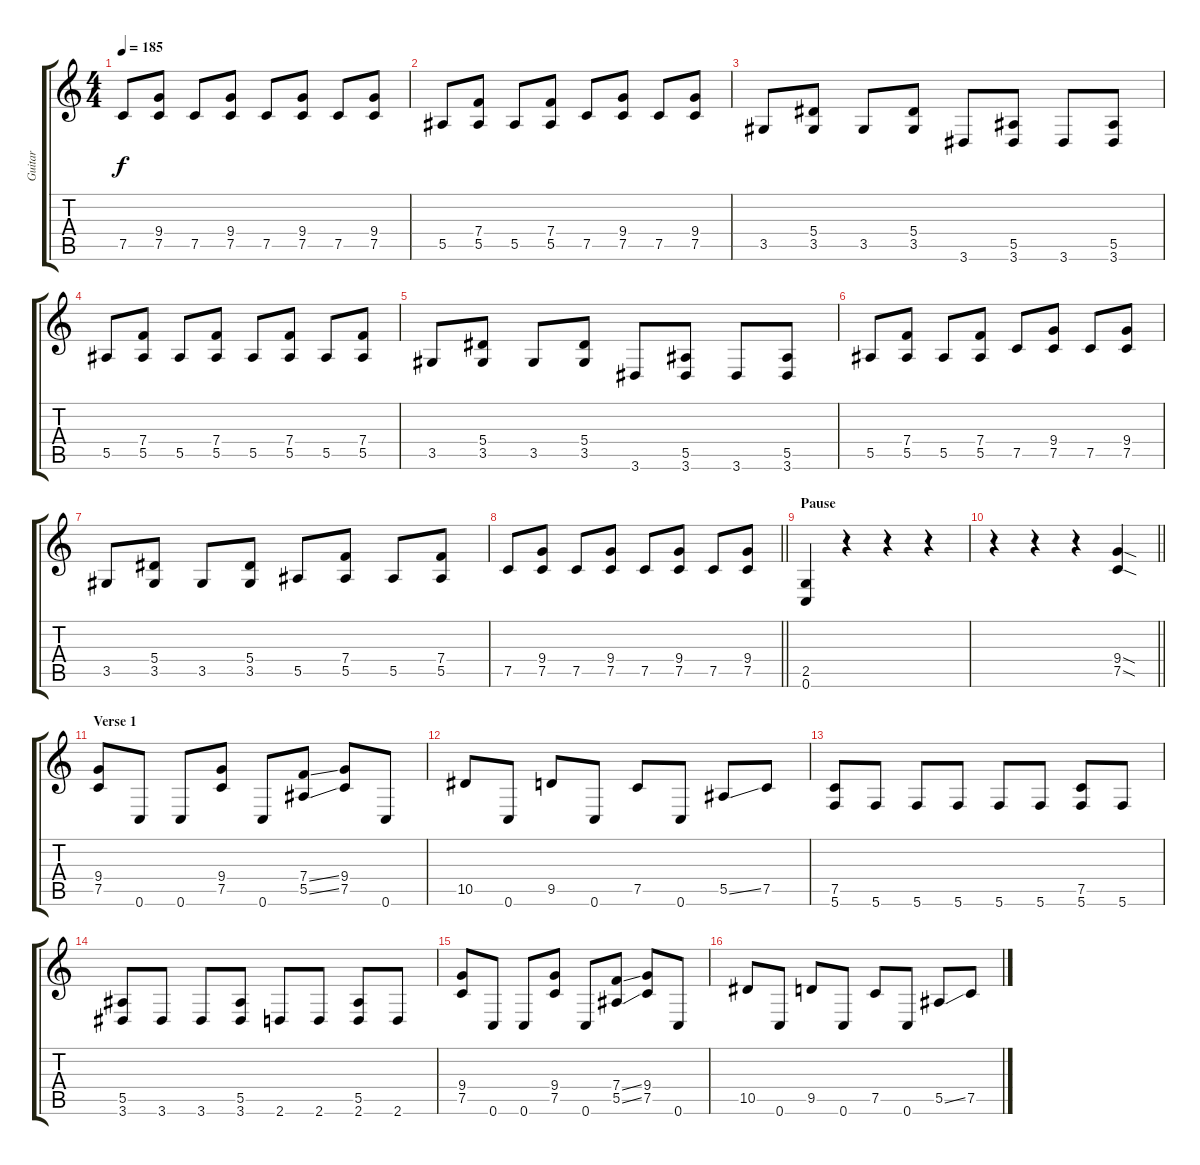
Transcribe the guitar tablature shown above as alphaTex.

\track ("Guitar" "Guitar") {instrument distortionguitar}
\staff {score tabs}
\tuning (C4 G3 Eb3 Bb2 F2 C2) {hide}
\ts (4 4)
\tempo 185
\clef g2
\ks c
7.5.8{dy f} (9.4 7.5).8 7.5.8 (9.4 7.5).8 7.5.8 (9.4 7.5).8 7.5.8 (9.4 7.5).8 |
5.5.8 (7.4 5.5).8 5.5.8 (7.4 5.5).8 7.5.8 (9.4 7.5).8 7.5.8 (9.4 7.5).8 |
3.5.8 (5.4 3.5).8 3.5.8 (5.4 3.5).8 3.6.8 (5.5 3.6).8 3.6.8 (5.5 3.6).8 |
5.5.8 (7.4 5.5).8 5.5.8 (7.4 5.5).8 5.5.8 (7.4 5.5).8 5.5.8 (7.4 5.5).8 |
3.5.8 (5.4 3.5).8 3.5.8 (5.4 3.5).8 3.6.8 (5.5 3.6).8 3.6.8 (5.5 3.6).8 |
5.5.8 (7.4 5.5).8 5.5.8 (7.4 5.5).8 7.5.8 (9.4 7.5).8 7.5.8 (9.4 7.5).8 |
3.5.8 (5.4 3.5).8 3.5.8 (5.4 3.5).8 5.5.8 (7.4 5.5).8 5.5.8 (7.4 5.5).8 |
\barLineRight lightlight
7.5.8 (9.4 7.5).8 7.5.8 (9.4 7.5).8 7.5.8 (9.4 7.5).8 7.5.8 (9.4 7.5).8 |
\section ("" "Pause")
(2.5 0.6).4 r.4 r.4 r.4 |
\barLineRight lightlight
r.4 r.4 r.4 (9.4{sod} 7.5{sod}).4 |
\section ("" "Verse 1")
(9.4 7.5).8 0.6.8 0.6.8 (9.4 7.5).8 0.6.8 (7.4{ss} 5.5{ss}).8 (9.4 7.5).8 0.6.8 |
10.5.8 0.6.8 9.5.8 0.6.8 7.5.8 0.6.8 5.5{ss}.8 7.5.8 |
(7.5 5.6).8 5.6.8 5.6.8 5.6.8 5.6.8 5.6.8 (7.5 5.6).8 5.6.8 |
(5.5 3.6).8 3.6.8 3.6.8 (5.5 3.6).8 2.6.8 2.6.8 (5.5 2.6).8 2.6.8 |
(9.4 7.5).8 0.6.8 0.6.8 (9.4 7.5).8 0.6.8 (7.4{ss} 5.5{ss}).8 (9.4 7.5).8 0.6.8 |
10.5.8 0.6.8 9.5.8 0.6.8 7.5.8 0.6.8 5.5{ss}.8 7.5.8
